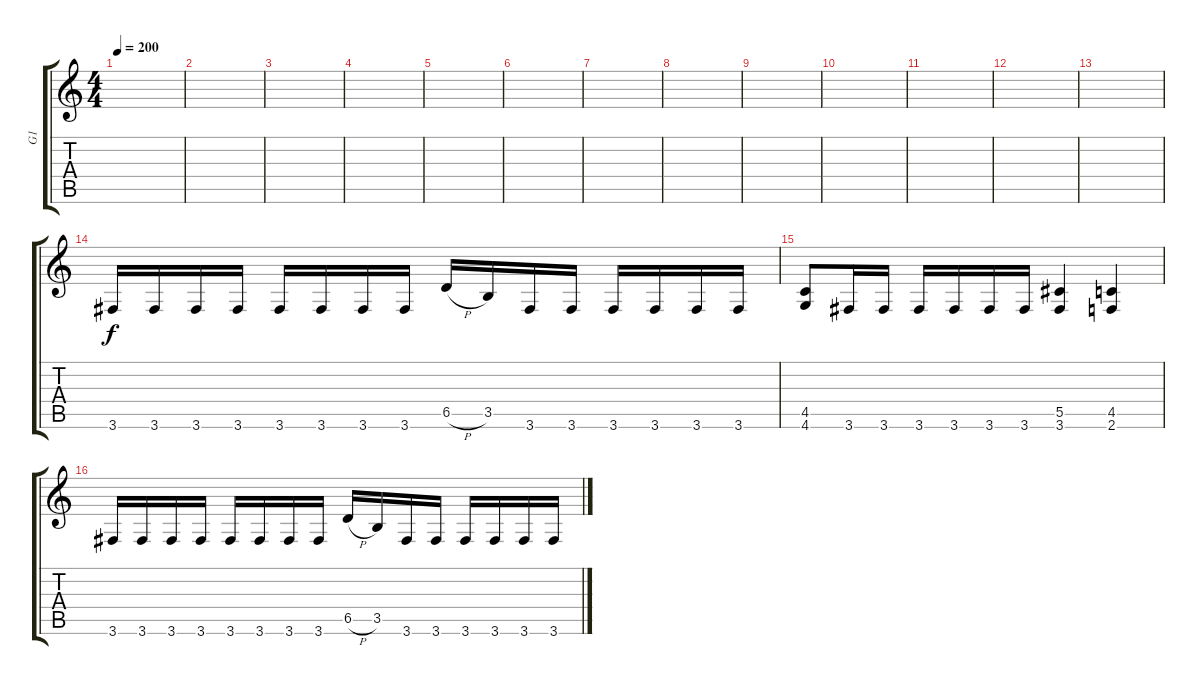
\track ("G1" "G1") {instrument distortionguitar}
\staff {score tabs}
\tuning (Eb4 Bb3 Gb3 Db3 Ab2 Eb2) {hide}
\ts (4 4)
\tempo 200
\clef g2
\ks c
|
|
|
|
|
|
|
|
|
|
|
|
|
3.6.16 3.6.16 3.6.16 3.6.16 3.6.16 3.6.16 3.6.16 3.6.16 6.5{h}.16 3.5.16 3.6.16 3.6.16 3.6.16 3.6.16 3.6.16 3.6.16 |
(4.5 4.6).8 3.6.16 3.6.16 3.6.16 3.6.16 3.6.16 3.6.16 (5.5 3.6).4 (4.5 2.6).4 |
3.6.16 3.6.16 3.6.16 3.6.16 3.6.16 3.6.16 3.6.16 3.6.16 6.5{h}.16 3.5.16 3.6.16 3.6.16 3.6.16 3.6.16 3.6.16 3.6.16
